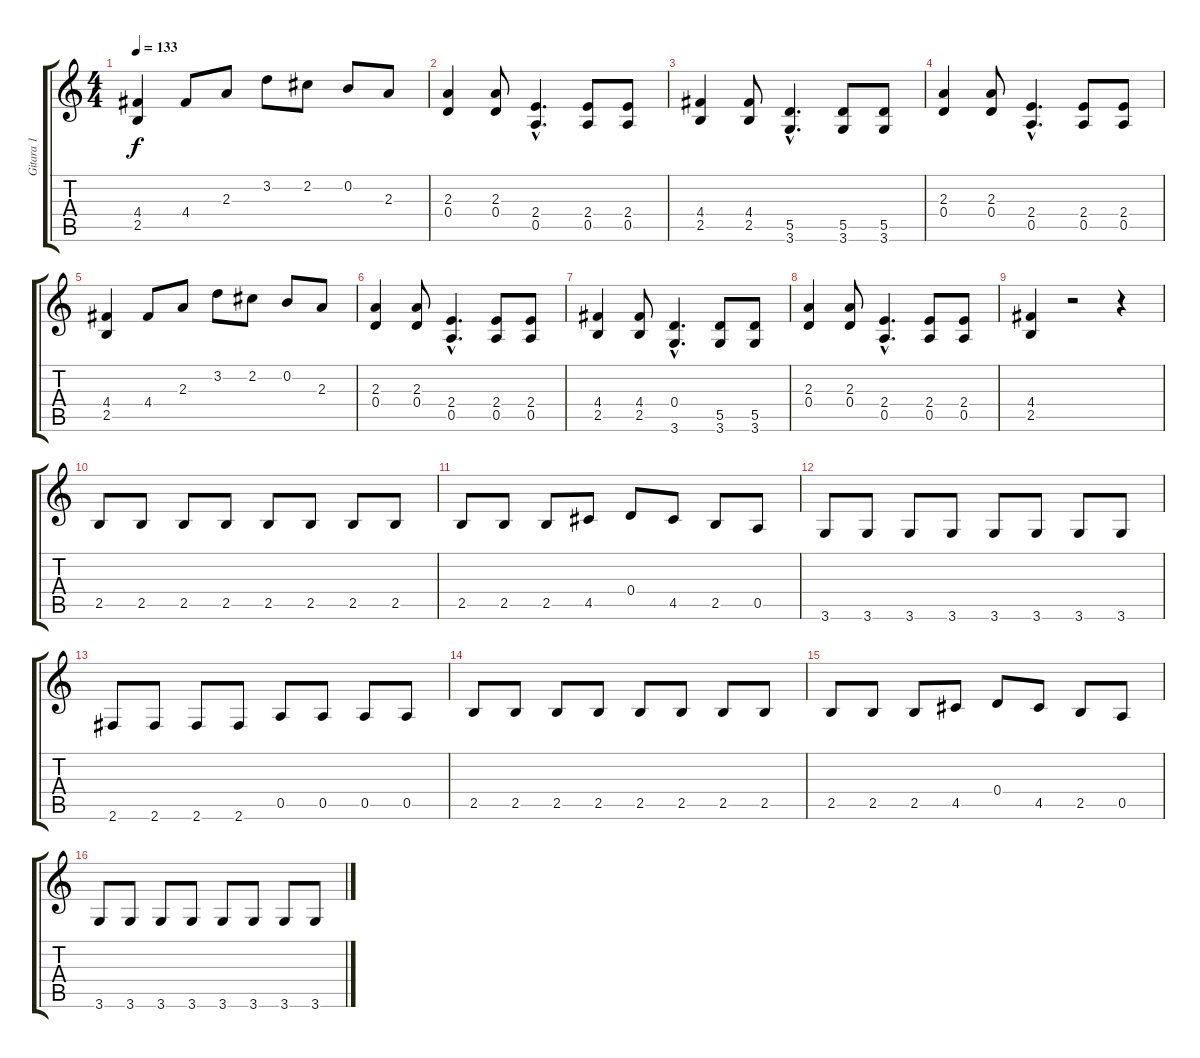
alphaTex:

\track ("Gitara 1" "Gitara 1") {instrument acousticguitarsteel}
\staff {score tabs}
\tuning (E4 B3 G3 D3 A2 E2) {hide}
\ts (4 4)
\tempo 133
\clef g2
\ks c
(4.4 2.5).4{dy f} 4.4.8 2.3.8 3.2.8 2.2.8 0.2.8 2.3.8 |
(2.3 0.4).4 (2.3 0.4).8 (2.4{hac} 0.5{hac}).4{d} (2.4 0.5).8 (2.4 0.5).8 |
(4.4 2.5).4 (4.4 2.5).8 (5.5{hac} 3.6{hac}).4{d} (5.5 3.6).8 (5.5 3.6).8 |
(2.3 0.4).4 (2.3 0.4).8 (2.4{hac} 0.5{hac}).4{d} (2.4 0.5).8 (2.4 0.5).8 |
(4.4 2.5).4 4.4.8 2.3.8 3.2.8 2.2.8 0.2.8 2.3.8 |
(2.3 0.4).4 (2.3 0.4).8 (2.4{hac} 0.5{hac}).4{d} (2.4 0.5).8 (2.4 0.5).8 |
(4.4 2.5).4 (4.4 2.5).8 (0.4{hac} 3.6{hac}).4{d} (5.5 3.6).8 (5.5 3.6).8 |
(2.3 0.4).4 (2.3 0.4).8 (2.4{hac} 0.5{hac}).4{d} (2.4 0.5).8 (2.4 0.5).8 |
(4.4 2.5).4 r.2 r.4 |
2.5.8 2.5.8 2.5.8 2.5.8 2.5.8 2.5.8 2.5.8 2.5.8 |
2.5.8 2.5.8 2.5.8 4.5.8 0.4.8 4.5.8 2.5.8 0.5.8 |
3.6.8 3.6.8 3.6.8 3.6.8 3.6.8 3.6.8 3.6.8 3.6.8 |
2.6.8 2.6.8 2.6.8 2.6.8 0.5.8 0.5.8 0.5.8 0.5.8 |
2.5.8 2.5.8 2.5.8 2.5.8 2.5.8 2.5.8 2.5.8 2.5.8 |
2.5.8 2.5.8 2.5.8 4.5.8 0.4.8 4.5.8 2.5.8 0.5.8 |
3.6.8 3.6.8 3.6.8 3.6.8 3.6.8 3.6.8 3.6.8 3.6.8
